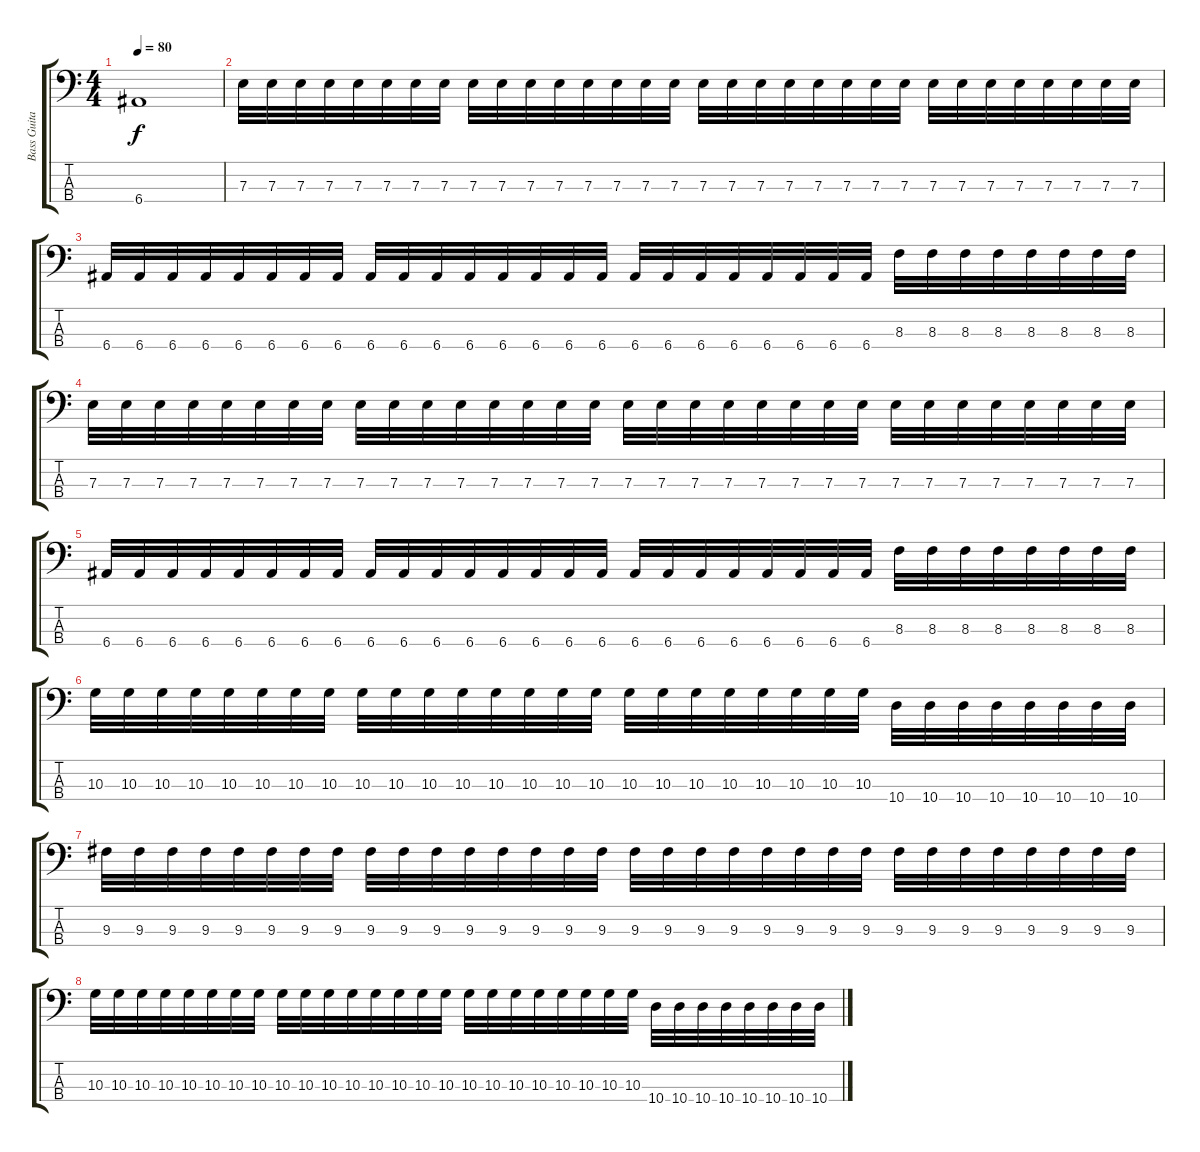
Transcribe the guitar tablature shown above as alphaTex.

\track ("Bass Guitar" "Bass Guita") {instrument electricbasspick}
\staff {score tabs}
\tuning (G2 D2 A1 E1) {hide}
\ts (4 4)
\tempo 80
\clef f4
\ks c
6.4.1{dy f} |
7.3.32 7.3.32 7.3.32 7.3.32 7.3.32 7.3.32 7.3.32 7.3.32 7.3.32 7.3.32 7.3.32 7.3.32 7.3.32 7.3.32 7.3.32 7.3.32 7.3.32 7.3.32 7.3.32 7.3.32 7.3.32 7.3.32 7.3.32 7.3.32 7.3.32 7.3.32 7.3.32 7.3.32 7.3.32 7.3.32 7.3.32 7.3.32 |
6.4.32 6.4.32 6.4.32 6.4.32 6.4.32 6.4.32 6.4.32 6.4.32 6.4.32 6.4.32 6.4.32 6.4.32 6.4.32 6.4.32 6.4.32 6.4.32 6.4.32 6.4.32 6.4.32 6.4.32 6.4.32 6.4.32 6.4.32 6.4.32 8.3.32 8.3.32 8.3.32 8.3.32 8.3.32 8.3.32 8.3.32 8.3.32 |
7.3.32 7.3.32 7.3.32 7.3.32 7.3.32 7.3.32 7.3.32 7.3.32 7.3.32 7.3.32 7.3.32 7.3.32 7.3.32 7.3.32 7.3.32 7.3.32 7.3.32 7.3.32 7.3.32 7.3.32 7.3.32 7.3.32 7.3.32 7.3.32 7.3.32 7.3.32 7.3.32 7.3.32 7.3.32 7.3.32 7.3.32 7.3.32 |
6.4.32 6.4.32 6.4.32 6.4.32 6.4.32 6.4.32 6.4.32 6.4.32 6.4.32 6.4.32 6.4.32 6.4.32 6.4.32 6.4.32 6.4.32 6.4.32 6.4.32 6.4.32 6.4.32 6.4.32 6.4.32 6.4.32 6.4.32 6.4.32 8.3.32 8.3.32 8.3.32 8.3.32 8.3.32 8.3.32 8.3.32 8.3.32 |
10.3.32 10.3.32 10.3.32 10.3.32 10.3.32 10.3.32 10.3.32 10.3.32 10.3.32 10.3.32 10.3.32 10.3.32 10.3.32 10.3.32 10.3.32 10.3.32 10.3.32 10.3.32 10.3.32 10.3.32 10.3.32 10.3.32 10.3.32 10.3.32 10.4.32 10.4.32 10.4.32 10.4.32 10.4.32 10.4.32 10.4.32 10.4.32 |
9.3.32 9.3.32 9.3.32 9.3.32 9.3.32 9.3.32 9.3.32 9.3.32 9.3.32 9.3.32 9.3.32 9.3.32 9.3.32 9.3.32 9.3.32 9.3.32 9.3.32 9.3.32 9.3.32 9.3.32 9.3.32 9.3.32 9.3.32 9.3.32 9.3.32 9.3.32 9.3.32 9.3.32 9.3.32 9.3.32 9.3.32 9.3.32 |
10.3.32 10.3.32 10.3.32 10.3.32 10.3.32 10.3.32 10.3.32 10.3.32 10.3.32 10.3.32 10.3.32 10.3.32 10.3.32 10.3.32 10.3.32 10.3.32 10.3.32 10.3.32 10.3.32 10.3.32 10.3.32 10.3.32 10.3.32 10.3.32 10.4.32 10.4.32 10.4.32 10.4.32 10.4.32 10.4.32 10.4.32 10.4.32
